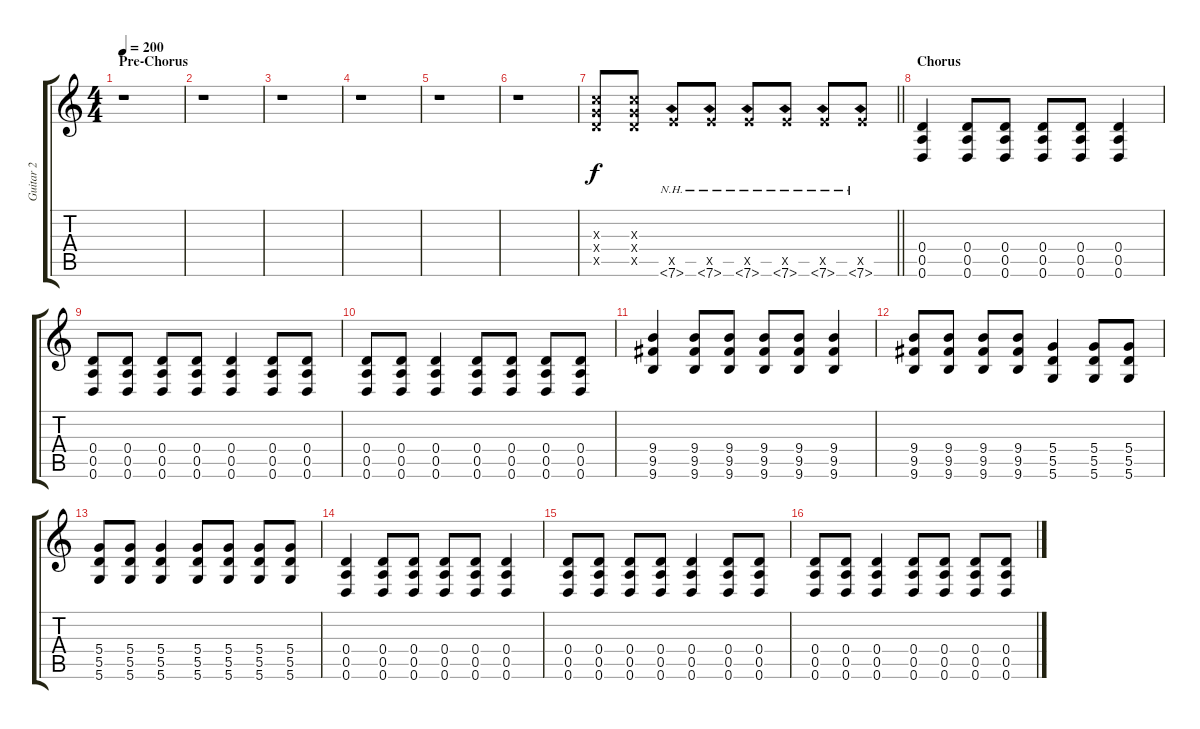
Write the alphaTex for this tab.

\track ("Guitar 2" "Guitar 2") {instrument overdrivenguitar}
\staff {score tabs}
\tuning (E4 B3 G3 D3 A2 D2) {hide}
\ts (4 4)
\section ("" "Pre-Chorus")
\tempo 200
\clef g2
\ks c
r.1{dy f} |
r.1 |
r.1 |
r.1 |
r.1 |
r.1 |
\barLineRight lightlight
(5.3{x} 5.4{x} 5.5{x}).8 (5.3{x} 5.4{x} 5.5{x}).8 (7.5{x} 7.6{nh}).8 (7.5{x} 7.6{nh}).8 (7.5{x} 7.6{nh}).8 (7.5{x} 7.6{nh}).8 (7.5{x} 7.6{nh}).8 (7.5{x} 7.6{nh}).8 |
\section ("" "Chorus")
(0.4 0.5 0.6).4 (0.4 0.5 0.6).8 (0.4 0.5 0.6).8 (0.4 0.5 0.6).8 (0.4 0.5 0.6).8 (0.4 0.5 0.6).4 |
(0.4 0.5 0.6).8 (0.4 0.5 0.6).8 (0.4 0.5 0.6).8 (0.4 0.5 0.6).8 (0.4 0.5 0.6).4 (0.4 0.5 0.6).8 (0.4 0.5 0.6).8 |
(0.4 0.5 0.6).8 (0.4 0.5 0.6).8 (0.4 0.5 0.6).4 (0.4 0.5 0.6).8 (0.4 0.5 0.6).8 (0.4 0.5 0.6).8 (0.4 0.5 0.6).8 |
(9.4 9.5 9.6).4 (9.4 9.5 9.6).8 (9.4 9.5 9.6).8 (9.4 9.5 9.6).8 (9.4 9.5 9.6).8 (9.4 9.5 9.6).4 |
(9.4 9.5 9.6).8 (9.4 9.5 9.6).8 (9.4 9.5 9.6).8 (9.4 9.5 9.6).8 (5.4 5.5 5.6).4 (5.4 5.5 5.6).8 (5.4 5.5 5.6).8 |
(5.4 5.5 5.6).8 (5.4 5.5 5.6).8 (5.4 5.5 5.6).4 (5.4 5.5 5.6).8 (5.4 5.5 5.6).8 (5.4 5.5 5.6).8 (5.4 5.5 5.6).8 |
(0.4 0.5 0.6).4 (0.4 0.5 0.6).8 (0.4 0.5 0.6).8 (0.4 0.5 0.6).8 (0.4 0.5 0.6).8 (0.4 0.5 0.6).4 |
(0.4 0.5 0.6).8 (0.4 0.5 0.6).8 (0.4 0.5 0.6).8 (0.4 0.5 0.6).8 (0.4 0.5 0.6).4 (0.4 0.5 0.6).8 (0.4 0.5 0.6).8 |
(0.4 0.5 0.6).8 (0.4 0.5 0.6).8 (0.4 0.5 0.6).4 (0.4 0.5 0.6).8 (0.4 0.5 0.6).8 (0.4 0.5 0.6).8 (0.4 0.5 0.6).8
